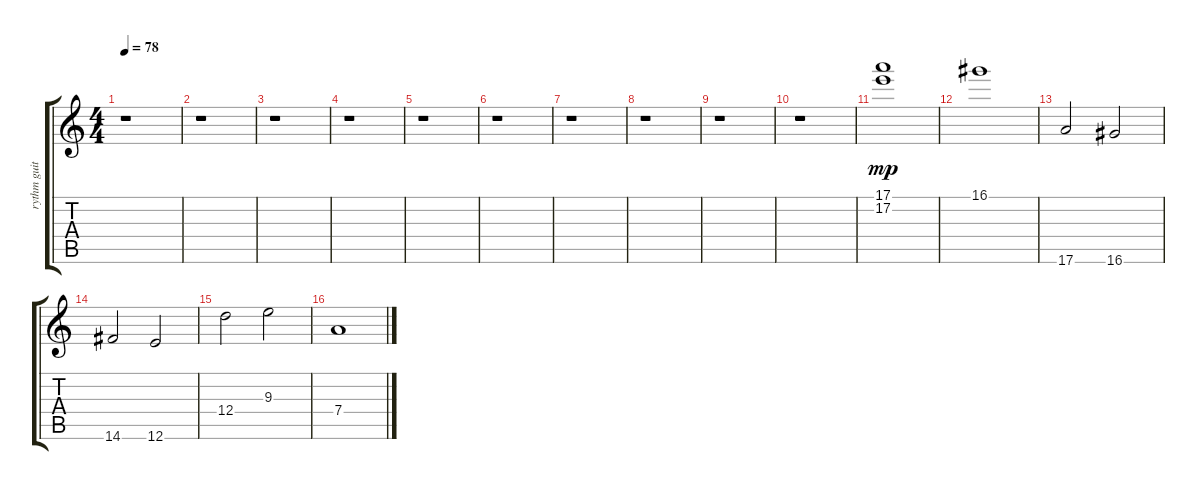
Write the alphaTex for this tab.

\track ("rythm guitar" "rythm guit") {instrument distortionguitar}
\staff {score tabs}
\tuning (E4 B3 G3 D3 A2 E2) {hide}
\ts (4 4)
\tempo 78
\clef g2
\ks c
r.1{dy mp} |
r.1 |
r.1 |
r.1 |
r.1 |
r.1 |
r.1 |
r.1 |
r.1 |
r.1 |
(17.1 17.2).1 |
16.1.1 |
17.6.2 16.6.2 |
14.6.2 12.6.2 |
12.4.2 9.3.2 |
7.4.1
